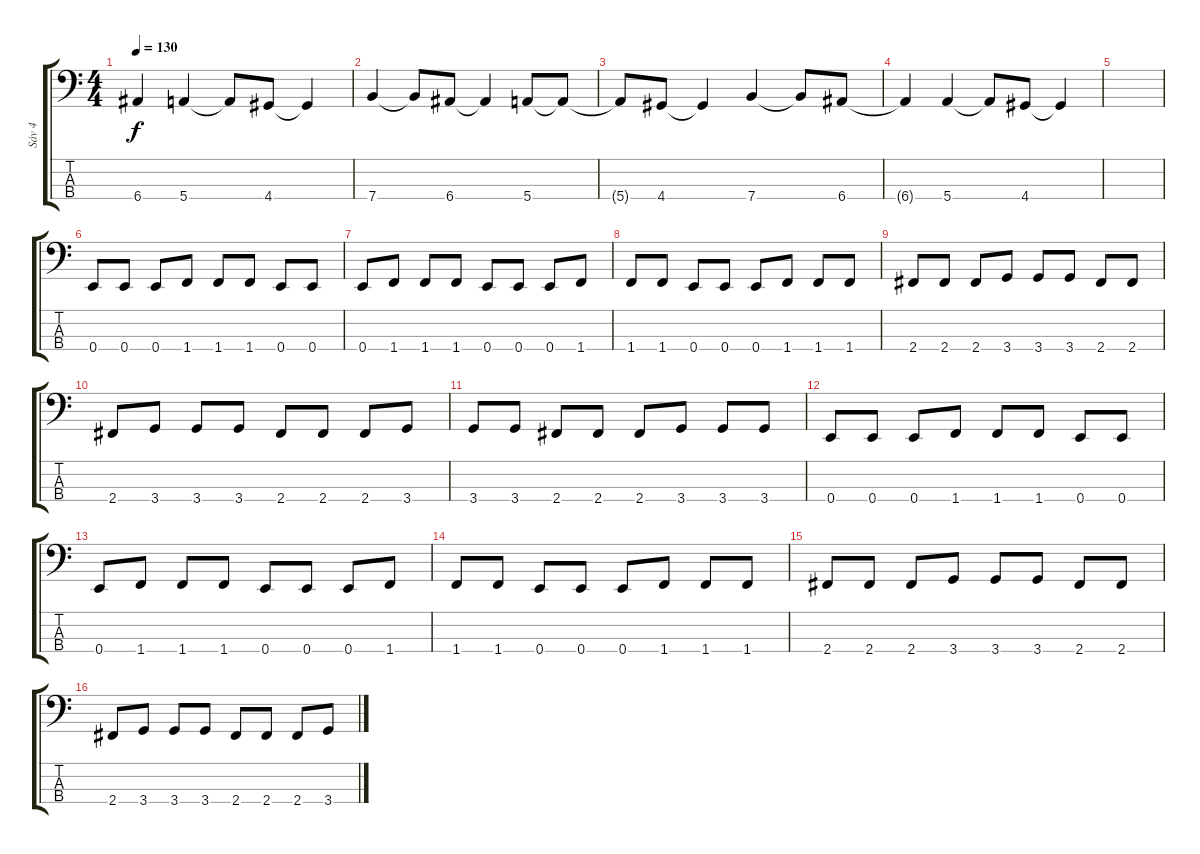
\track ("Sáv 4" "Sáv 4") {instrument electricbassfinger}
\staff {score tabs}
\tuning (G2 D2 A1 E1) {hide}
\ts (4 4)
\tempo 130
\clef f4
\ks c
6.4{t}.4{dy f} 5.4.4 5.4{t}.8 4.4.8 4.4{t}.4 |
7.4.4 7.4{t}.8 6.4.8 6.4{t}.4 5.4.8 5.4{t}.8 |
5.4{t}.8 4.4.8 4.4{t}.4 7.4.4 7.4{t}.8 6.4.8 |
6.4{t}.4 5.4.4 5.4{t}.8 4.4.8 4.4{t}.4 |
|
0.4.8 0.4.8 0.4.8 1.4.8 1.4.8 1.4.8 0.4.8 0.4.8 |
0.4.8 1.4.8 1.4.8 1.4.8 0.4.8 0.4.8 0.4.8 1.4.8 |
1.4.8 1.4.8 0.4.8 0.4.8 0.4.8 1.4.8 1.4.8 1.4.8 |
2.4.8 2.4.8 2.4.8 3.4.8 3.4.8 3.4.8 2.4.8 2.4.8 |
2.4.8 3.4.8 3.4.8 3.4.8 2.4.8 2.4.8 2.4.8 3.4.8 |
3.4.8 3.4.8 2.4.8 2.4.8 2.4.8 3.4.8 3.4.8 3.4.8 |
0.4.8 0.4.8 0.4.8 1.4.8 1.4.8 1.4.8 0.4.8 0.4.8 |
0.4.8 1.4.8 1.4.8 1.4.8 0.4.8 0.4.8 0.4.8 1.4.8 |
1.4.8 1.4.8 0.4.8 0.4.8 0.4.8 1.4.8 1.4.8 1.4.8 |
2.4.8 2.4.8 2.4.8 3.4.8 3.4.8 3.4.8 2.4.8 2.4.8 |
2.4.8 3.4.8 3.4.8 3.4.8 2.4.8 2.4.8 2.4.8 3.4.8
